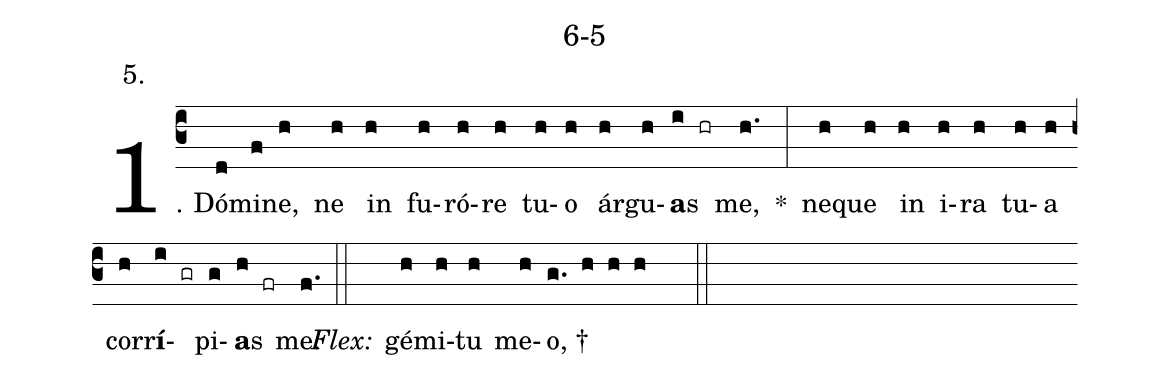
name: 6-5;
annotation: 5.;
%%
(c3)1. Dó(d)mi(f)ne,(h) ne(h) in(h) fu(h)ró(h)re(h) tu(h)o(h) ár(h)gu(h)<b>a</b>s(i hr) me,(h.) *(:) ne(h)que(h) in(h) i(h)ra(h) tu(h)a(h) cor(h)r<b>í</b>(i gr)pi(g)<b>a</b>s(h fr) me.(f.) (::)
<i>Flex:</i>()  gé(h)mi(h)tu(h) me(h)o, †(g. h h h  ::)
